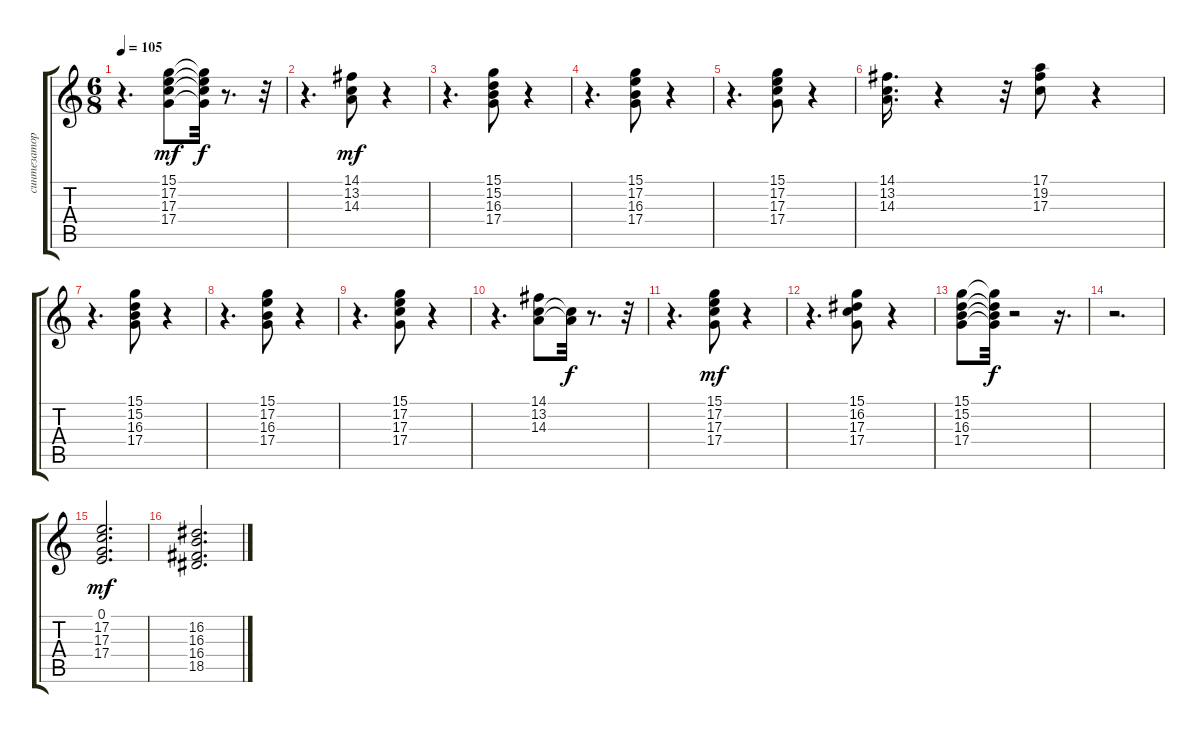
\track ("синтезатор" "синтезатор") {instrument drawbarorgan}
\staff {score tabs}
\tuning (E4 B3 G3 D3 A2 E2) {hide}
\ts (6 8)
\tempo 105
\clef g2
\ks c
r.4{d dy mf} (15.1 17.2 17.3 17.4).8 (15.1{t} 17.2{t} 17.3{t} 17.4{t}).32{dy f} r.8{d} r.32 |
r.4{d} (14.1 13.2 14.3).8{dy mf} r.4 |
r.4{d} (15.1 15.2 16.3 17.4).8 r.4 |
r.4{d} (15.1 17.2 16.3 17.4).8 r.4 |
r.4{d} (15.1 17.2 17.3 17.4).8 r.4 |
(14.1 13.2 14.3).16{d} r.4 r.32 (17.1 19.2 17.3).8 r.4 |
r.4{d} (15.1 15.2 16.3 17.4).8 r.4 |
r.4{d} (15.1 17.2 16.3 17.4).8 r.4 |
r.4{d} (15.1 17.2 17.3 17.4).8 r.4 |
r.4{d} (14.1 13.2 14.3).8 (13.2{t} 14.3{t}).32{dy f} r.8{d} r.32 |
r.4{d} (15.1 17.2 17.3 17.4).8{dy mf} r.4 |
r.4{d} (15.1 16.2 17.3 17.4).8 r.4 |
(15.1 15.2 16.3 17.4).8 (15.1{t} 15.2{t} 16.3{t} 17.4{t}).32{dy f} r.2 r.16{d} |
r.2{d} |
(0.1 17.2 17.3 17.4).2{d dy mf} |
(16.2 16.3 16.4 18.5).2{d}
